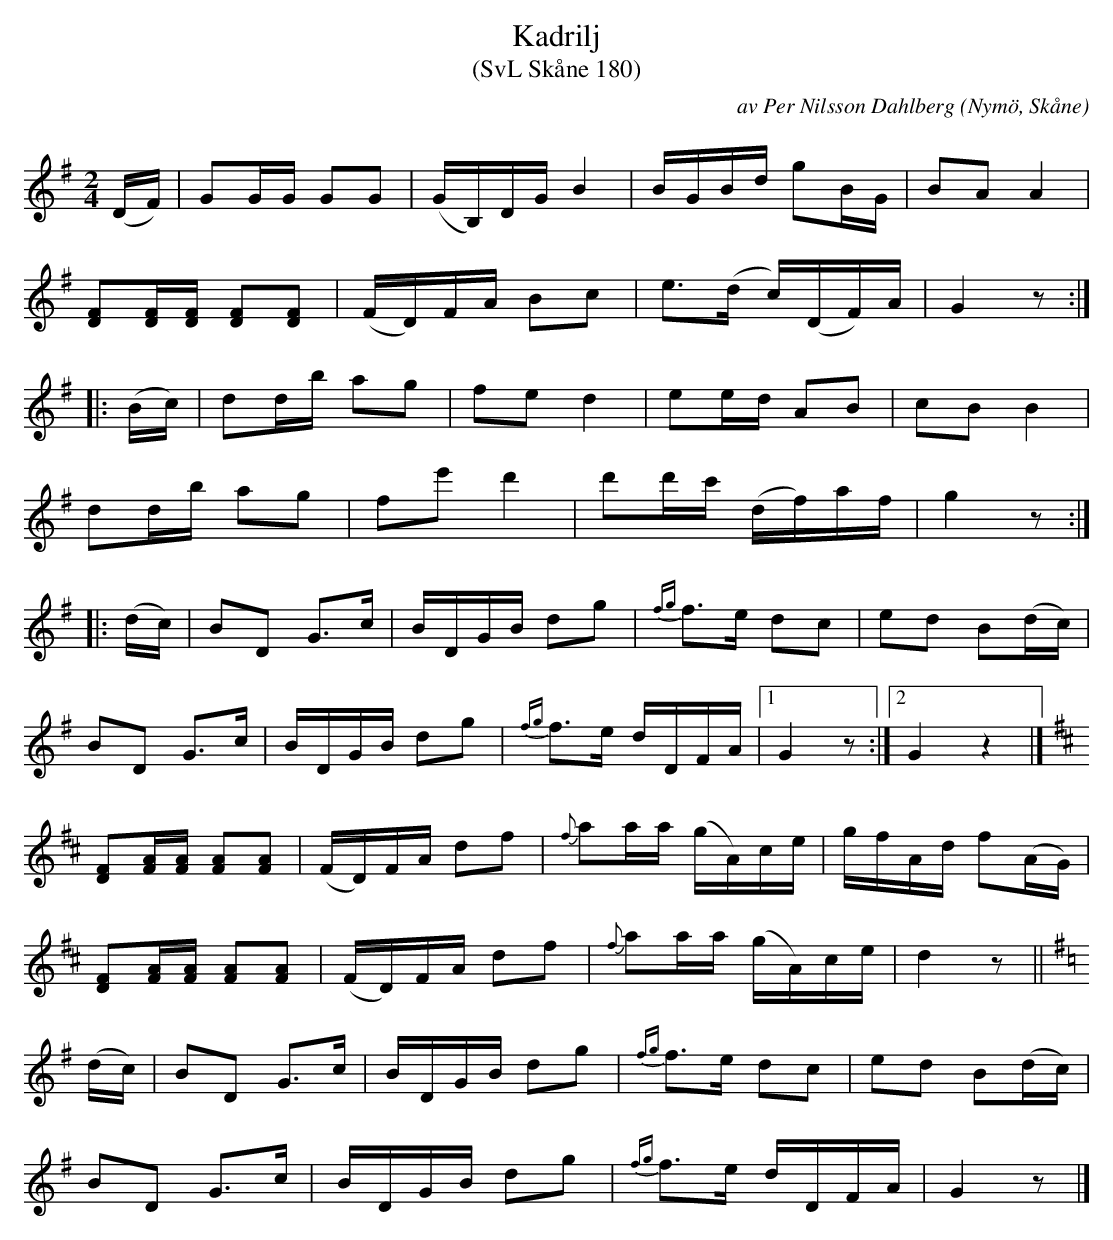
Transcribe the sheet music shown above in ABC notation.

X:1
T: Kadrilj
T: (SvL Skåne 180)
C: av Per Nilsson Dahlberg
O: Nymö, Skåne
Q: 100
L: 1/8
M: 2/4
K: G
(D/F/)|GG/G/ GG|(G/B,/)D/G/ B2|B/G/B/d/ gB/G/|BA A2|
[FD][FD]/[FD]/ [FD][FD]|(F/D/)F/A/ Bc| e>(d c/)(D/F/)A/ | G2 z ::
(B/c/)|dd/b/ ag|fe d2| ee/d/ AB| cB B2|
dd/b/ ag |fe' d'2| d'd'/c'/ (d/f/)a/f/|g2 z::
(d/c/)|BD G>c| B/D/G/B/ dg|{fg}f>e dc|ed B(d/c/)|
BD G>c|B/D/G/B/ dg|{fg}f>e d/D/F/A/|1 G2 z:|2 G2 z2|]
[K:D][L:1/16][FD]2[FA][FA] [FA]2[FA]2|(FD)FA d2f2|{f}a2aa (gA)ce|gfAd f2(AG)|
[FD]2[FA][FA] [FA]2[FA]2|(FD)FA d2f2|{f}a2aa (gA)ce|d4 z2||
[K:G][L:1/8](d/c/)|BD G>c| B/D/G/B/ dg|{fg}f>e dc|ed B(d/c/)|
BD G>c|B/D/G/B/ dg|{fg}f>e d/D/F/A/| G2 z|]
